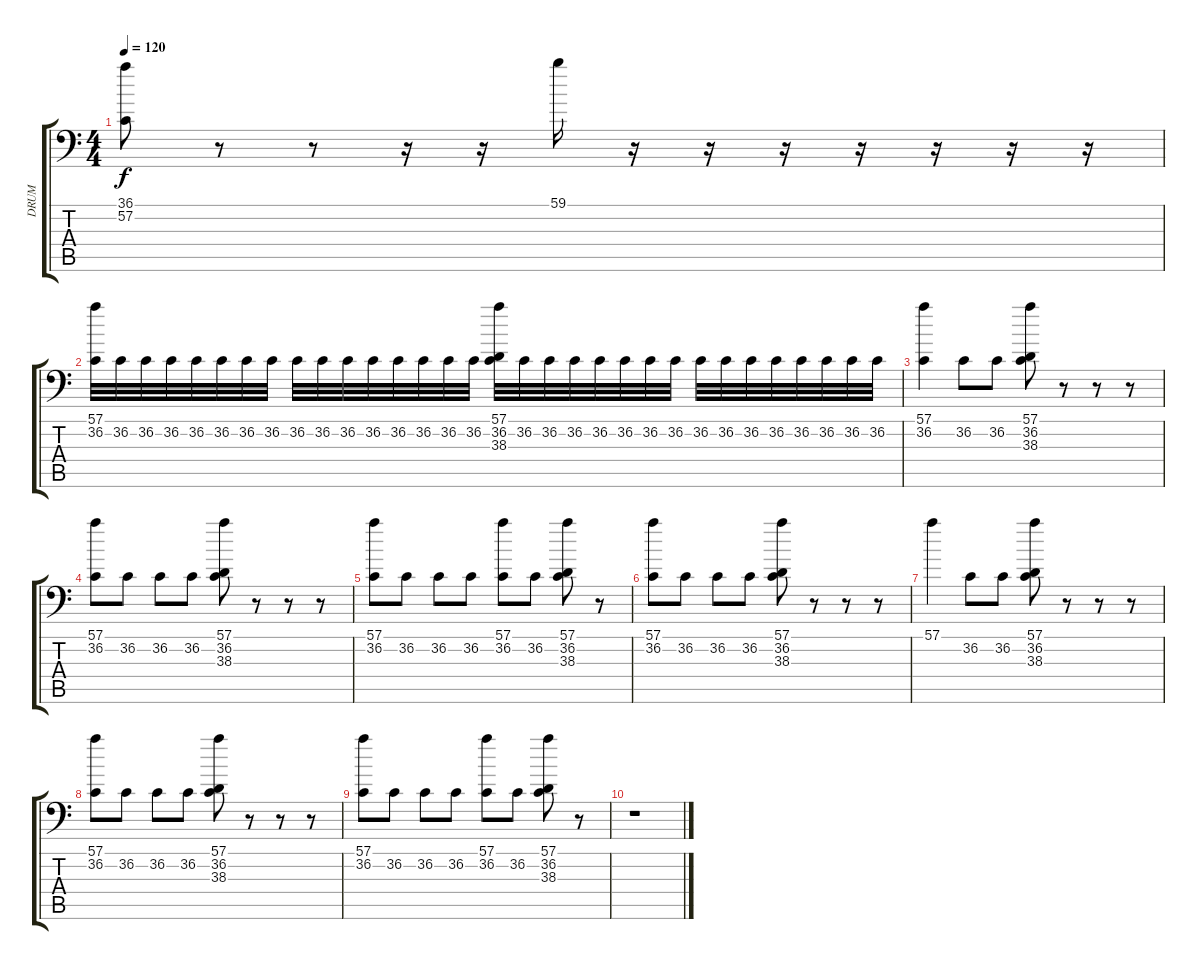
\track ("DRUM" "DRUM") {instrument acousticgrandpiano}
\staff {score tabs}
\tuning (C-1 C-1 C-1 C-1 C-1 C-1) {hide}
\ts (4 4)
\tempo 120
\clef f4
\ks c
(36.1 57.2).8{dy f} r.8 r.8 r.16 r.16 59.1.16 r.16 r.16 r.16 r.16 r.16 r.16 r.16 |
(57.1 36.2).32 36.2.32 36.2.32 36.2.32 36.2.32 36.2.32 36.2.32 36.2.32 36.2.32 36.2.32 36.2.32 36.2.32 36.2.32 36.2.32 36.2.32 36.2.32 (57.1 36.2 38.3).32 36.2.32 36.2.32 36.2.32 36.2.32 36.2.32 36.2.32 36.2.32 36.2.32 36.2.32 36.2.32 36.2.32 36.2.32 36.2.32 36.2.32 36.2.32 |
(57.1 36.2).4 36.2.8 36.2.8 (57.1 36.2 38.3).8 r.8 r.8 r.8 |
(57.1 36.2).8 36.2.8 36.2.8 36.2.8 (57.1 36.2 38.3).8 r.8 r.8 r.8 |
(57.1 36.2).8 36.2.8 36.2.8 36.2.8 (57.1 36.2).8 36.2.8 (57.1 36.2 38.3).8 r.8 |
(57.1 36.2).8 36.2.8 36.2.8 36.2.8 (57.1 36.2 38.3).8 r.8 r.8 r.8 |
57.1.4 36.2.8 36.2.8 (57.1 36.2 38.3).8 r.8 r.8 r.8 |
(57.1 36.2).8 36.2.8 36.2.8 36.2.8 (57.1 36.2 38.3).8 r.8 r.8 r.8 |
(57.1 36.2).8 36.2.8 36.2.8 36.2.8 (57.1 36.2).8 36.2.8 (57.1 36.2 38.3).8 r.8 |
r.1
